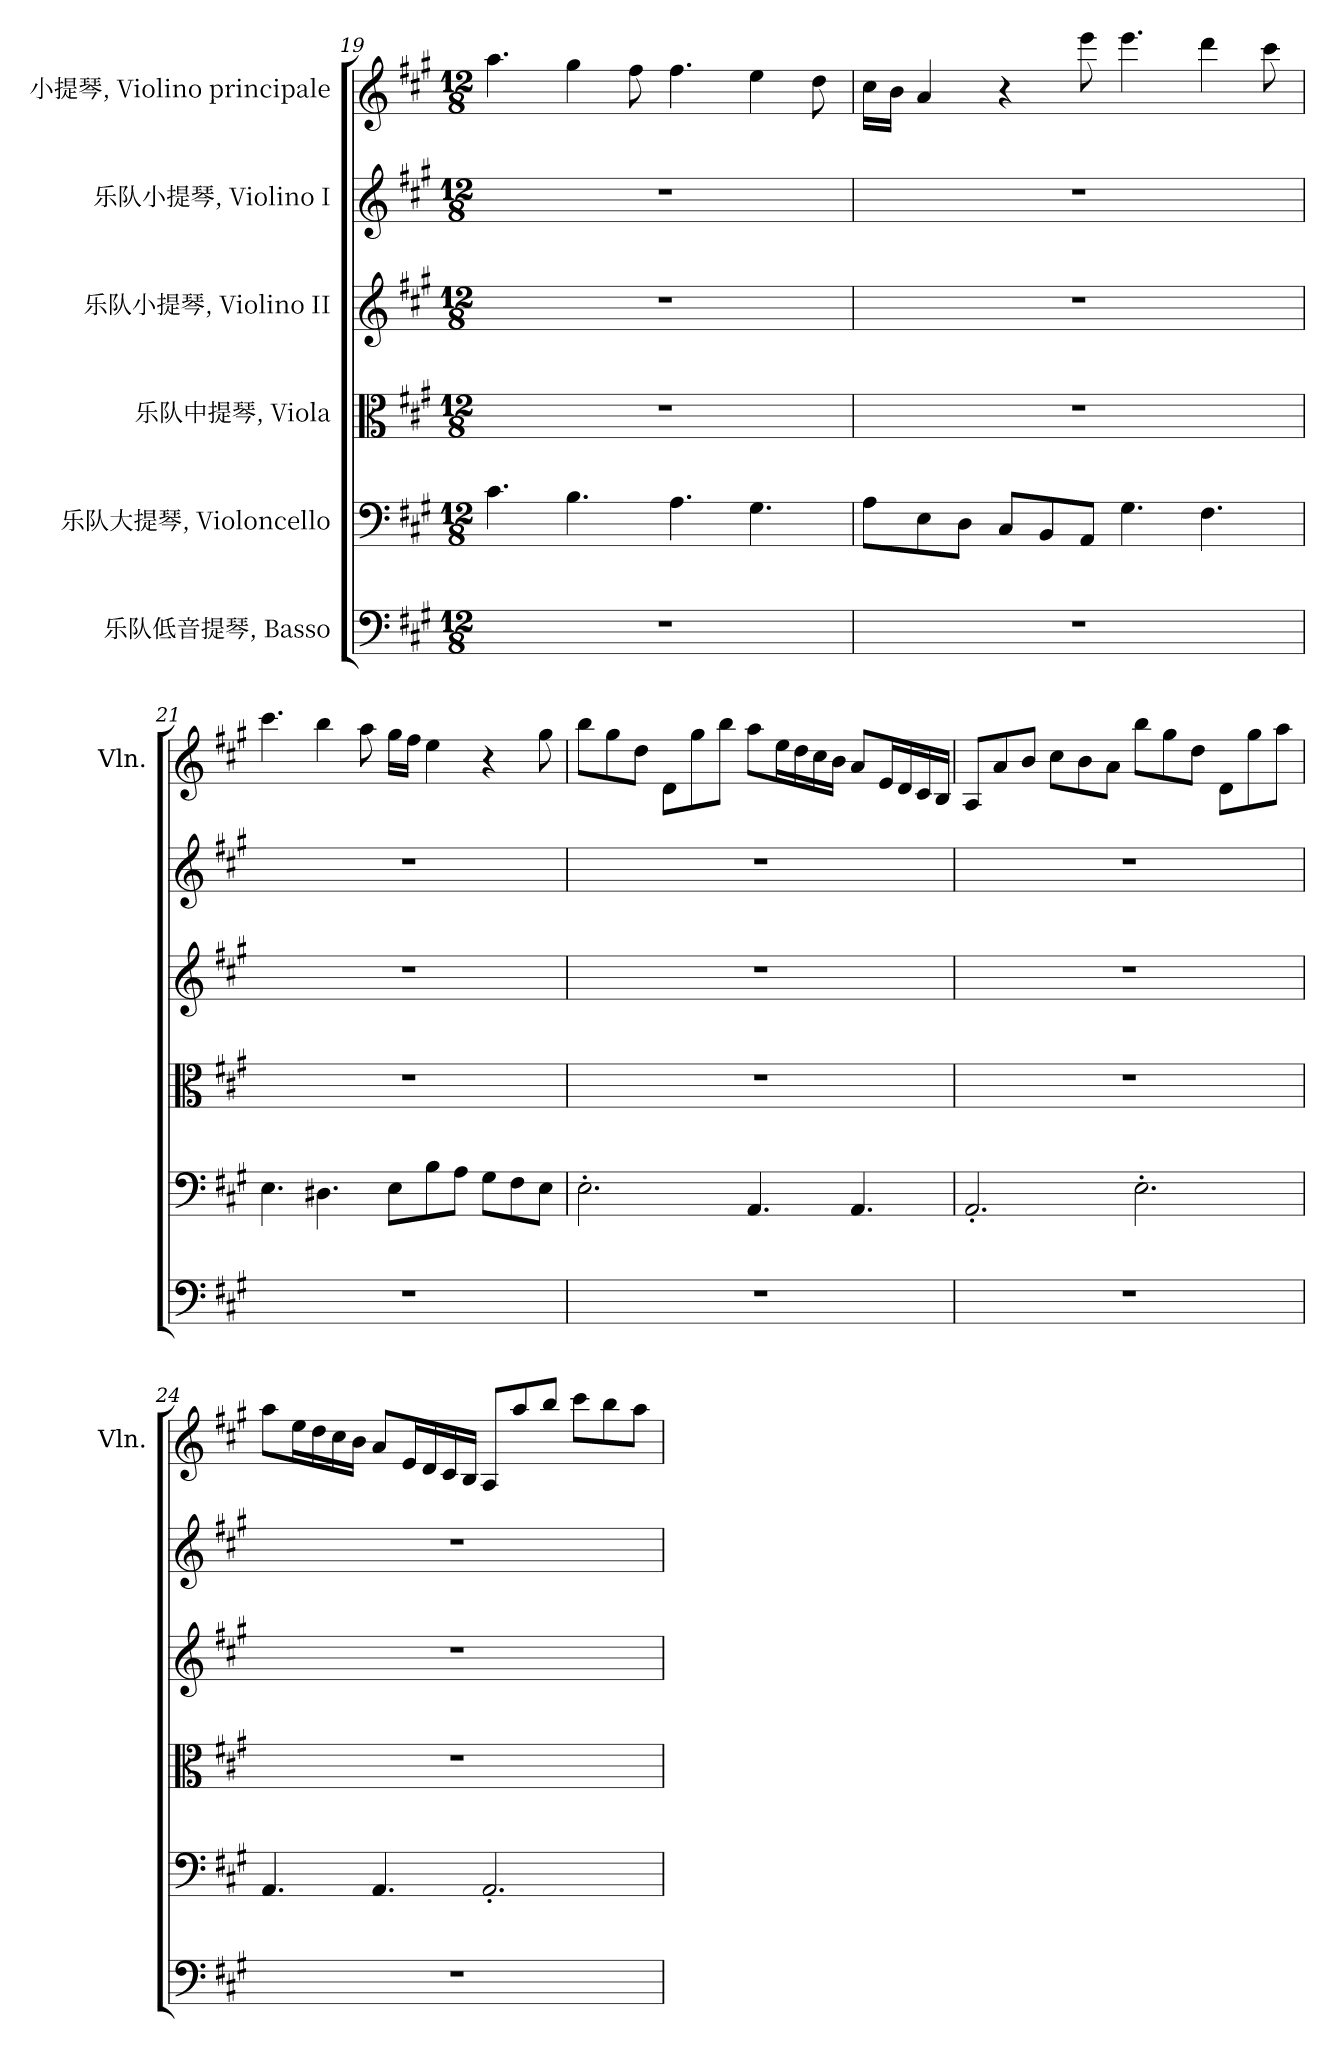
**kern	**kern	**kern	**kern	**kern	**kern
*part6	*part5	*part4	*part3	*part2	*part1
*staff6	*staff5	*staff4	*staff3	*staff2	*staff1
*I"乐队低音提琴, Basso	*I"乐队大提琴, Violoncello	*I"乐队中提琴, Viola	*I"乐队小提琴, Violino II	*I"乐队小提琴, Violino I	*I"小提琴, Violino principale
*	*	*	*	*	*I'Vln.
!!LO:LB:g=z
*clefF4	*clefF4	*clefC3	*clefG2	*clefG2	*clefG2
*ITrd7c12	*	*	*	*	*
*k[f#c#g#]	*k[f#c#g#]	*k[f#c#g#]	*k[f#c#g#]	*k[f#c#g#]	*k[f#c#g#]
*M12/8	*M12/8	*M12/8	*M12/8	*M12/8	*M12/8
=19	=19	=19	=19	=19	=19
1.r	4.c#\	1.r	1.r	1.r	4.aa\
.	4.B\	.	.	.	4gg#\
.	.	.	.	.	8ff#\
.	4.A\	.	.	.	4.ff#\
.	4.G#\	.	.	.	4ee\
.	.	.	.	.	8dd\
=20	=20	=20	=20	=20	=20
1.r	8A\L	1.r	1.r	1.r	16cc#\LL
.	.	.	.	.	16b\JJ
.	8E\	.	.	.	4a/
.	8D\J	.	.	.	.
.	8C#/L	.	.	.	4r
.	8BB/	.	.	.	.
.	8AA/J	.	.	.	8eee\
.	4.G#\	.	.	.	4.eee\
.	4.F#\	.	.	.	4ddd\
.	.	.	.	.	8ccc#\
=21	=21	=21	=21	=21	=21
1.r	4.E\	1.r	1.r	1.r	4.ccc#\
.	4.D#X\	.	.	.	4bb\
.	.	.	.	.	8aa\
.	8E\L	.	.	.	16gg#\LL
.	.	.	.	.	16ff#\JJ
.	8B\	.	.	.	4ee\
.	8A\J	.	.	.	.
.	8G#\L	.	.	.	4r
.	8F#\	.	.	.	.
.	8E\J	.	.	.	8gg#\
!!LO:PB:g=z
=22	=22	=22	=22	=22	=22
1.r	2.E'\	1.r	1.r	1.r	8bb\L
.	.	.	.	.	8gg#\
.	.	.	.	.	8dd\J
.	.	.	.	.	8d\L
.	.	.	.	.	8gg#\
.	.	.	.	.	8bb\J
.	4.AA/	.	.	.	8aa\L
.	.	.	.	.	16ee\L
.	.	.	.	.	16dd\
.	.	.	.	.	16cc#\
.	.	.	.	.	16b\JJ
.	4.AA/	.	.	.	8a/L
.	.	.	.	.	16e/L
.	.	.	.	.	16d/
.	.	.	.	.	16c#/
.	.	.	.	.	16B/JJ
=23	=23	=23	=23	=23	=23
1.r	2.AA'/	1.r	1.r	1.r	8A/L
.	.	.	.	.	8a/
.	.	.	.	.	8b/J
.	.	.	.	.	8cc#\L
.	.	.	.	.	8b\
.	.	.	.	.	8a\J
.	2.E'\	.	.	.	8bb\L
.	.	.	.	.	8gg#\
.	.	.	.	.	8dd\J
.	.	.	.	.	8d\L
.	.	.	.	.	8gg#\
.	.	.	.	.	8aa\J
!!LO:LB:g=z
=24	=24	=24	=24	=24	=24
1.r	4.AA/	1.r	1.r	1.r	8aa\L
.	.	.	.	.	16ee\L
.	.	.	.	.	16dd\
.	.	.	.	.	16cc#\
.	.	.	.	.	16b\JJ
.	4.AA/	.	.	.	8a/L
.	.	.	.	.	16e/L
.	.	.	.	.	16d/
.	.	.	.	.	16c#/
.	.	.	.	.	16B/JJ
.	2.AA'/	.	.	.	8A/L
.	.	.	.	.	8aa/
.	.	.	.	.	8bb/J
.	.	.	.	.	8ccc#\L
.	.	.	.	.	8bb\
.	.	.	.	.	8aa\J
=	=	=	=	=	=
*-	*-	*-	*-	*-	*-
